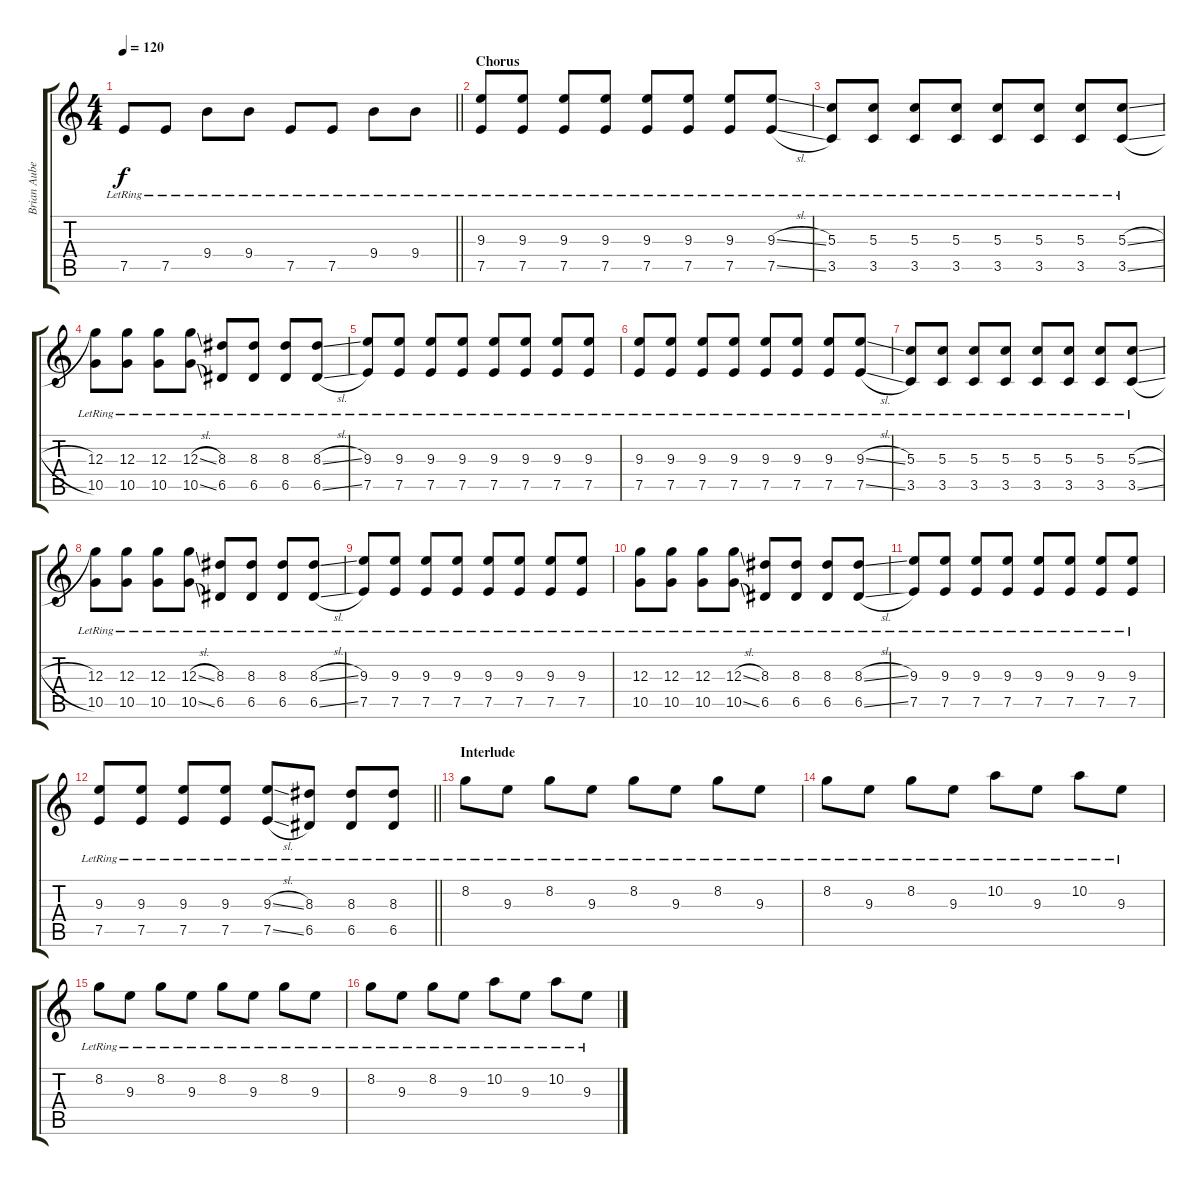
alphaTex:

\track ("Brian Aubert - Song Guitar" "Brian Aube") {instrument electricguitarjazz}
\staff {score tabs}
\tuning (E4 B3 G3 D3 A2 E2) {hide}
\ts (4 4)
\tempo 120
\clef g2
\barLineRight lightlight
\ks c
7.5{lr}.8{dy f} 7.5{lr}.8 9.4{lr}.8 9.4{lr}.8 7.5{lr}.8 7.5{lr}.8 9.4{lr}.8 9.4{lr}.8 |
\section ("" "Chorus")
(9.3{lr} 7.5{lr}).8 (9.3{lr} 7.5{lr}).8 (9.3{lr} 7.5{lr}).8 (9.3{lr} 7.5{lr}).8 (9.3{lr} 7.5{lr}).8 (9.3{lr} 7.5{lr}).8 (9.3{lr} 7.5{lr}).8 (9.3{sl lr} 7.5{sl lr}).8 |
(5.3{lr} 3.5{lr}).8 (5.3{lr} 3.5{lr}).8 (5.3{lr} 3.5{lr}).8 (5.3{lr} 3.5{lr}).8 (5.3{lr} 3.5{lr}).8 (5.3{lr} 3.5{lr}).8 (5.3{lr} 3.5{lr}).8 (5.3{sl lr} 3.5{sl lr}).8 |
(12.3{lr} 10.5{lr}).8 (12.3{lr} 10.5{lr}).8 (12.3{lr} 10.5{lr}).8 (12.3{sl lr} 10.5{sl lr}).8 (8.3{lr} 6.5{lr}).8 (8.3{lr} 6.5{lr}).8 (8.3{lr} 6.5{lr}).8 (8.3{sl lr} 6.5{sl lr}).8 |
(9.3{lr} 7.5{lr}).8 (9.3{lr} 7.5{lr}).8 (9.3{lr} 7.5{lr}).8 (9.3{lr} 7.5{lr}).8 (9.3{lr} 7.5{lr}).8 (9.3{lr} 7.5{lr}).8 (9.3{lr} 7.5{lr}).8 (9.3{lr} 7.5{lr}).8 |
(9.3{lr} 7.5{lr}).8 (9.3{lr} 7.5{lr}).8 (9.3{lr} 7.5{lr}).8 (9.3{lr} 7.5{lr}).8 (9.3{lr} 7.5{lr}).8 (9.3{lr} 7.5{lr}).8 (9.3{lr} 7.5{lr}).8 (9.3{sl lr} 7.5{sl lr}).8 |
(5.3{lr} 3.5{lr}).8 (5.3{lr} 3.5{lr}).8 (5.3{lr} 3.5{lr}).8 (5.3{lr} 3.5{lr}).8 (5.3{lr} 3.5{lr}).8 (5.3{lr} 3.5{lr}).8 (5.3{lr} 3.5{lr}).8 (5.3{sl lr} 3.5{sl lr}).8 |
(12.3{lr} 10.5{lr}).8 (12.3{lr} 10.5{lr}).8 (12.3{lr} 10.5{lr}).8 (12.3{sl lr} 10.5{sl lr}).8 (8.3{lr} 6.5{lr}).8 (8.3{lr} 6.5{lr}).8 (8.3{lr} 6.5{lr}).8 (8.3{sl lr} 6.5{sl lr}).8 |
(9.3{lr} 7.5{lr}).8 (9.3{lr} 7.5{lr}).8 (9.3{lr} 7.5{lr}).8 (9.3{lr} 7.5{lr}).8 (9.3{lr} 7.5{lr}).8 (9.3{lr} 7.5{lr}).8 (9.3{lr} 7.5{lr}).8 (9.3{lr} 7.5{lr}).8 |
(12.3{lr} 10.5{lr}).8 (12.3{lr} 10.5{lr}).8 (12.3{lr} 10.5{lr}).8 (12.3{sl lr} 10.5{sl lr}).8 (8.3{lr} 6.5{lr}).8 (8.3{lr} 6.5{lr}).8 (8.3{lr} 6.5{lr}).8 (8.3{sl lr} 6.5{sl lr}).8 |
(9.3{lr} 7.5{lr}).8 (9.3{lr} 7.5{lr}).8 (9.3{lr} 7.5{lr}).8 (9.3{lr} 7.5{lr}).8 (9.3{lr} 7.5{lr}).8 (9.3{lr} 7.5{lr}).8 (9.3{lr} 7.5{lr}).8 (9.3{lr} 7.5{lr}).8 |
\barLineRight lightlight
(9.3{lr} 7.5{lr}).8 (9.3{lr} 7.5{lr}).8 (9.3{lr} 7.5{lr}).8 (9.3{lr} 7.5{lr}).8 (9.3{sl lr} 7.5{sl lr}).8 (8.3{lr} 6.5{lr}).8 (8.3{lr} 6.5{lr}).8 (8.3{lr} 6.5{lr}).8 |
\section ("" "Interlude")
8.2{lr}.8 9.3{lr}.8 8.2{lr}.8 9.3{lr}.8 8.2{lr}.8 9.3{lr}.8 8.2{lr}.8 9.3{lr}.8 |
8.2{lr}.8 9.3{lr}.8 8.2{lr}.8 9.3{lr}.8 10.2{lr}.8 9.3{lr}.8 10.2{lr}.8 9.3{lr}.8 |
8.2{lr}.8 9.3{lr}.8 8.2{lr}.8 9.3{lr}.8 8.2{lr}.8 9.3{lr}.8 8.2{lr}.8 9.3{lr}.8 |
8.2{lr}.8 9.3{lr}.8 8.2{lr}.8 9.3{lr}.8 10.2{lr}.8 9.3{lr}.8 10.2{lr}.8 9.3{lr}.8
